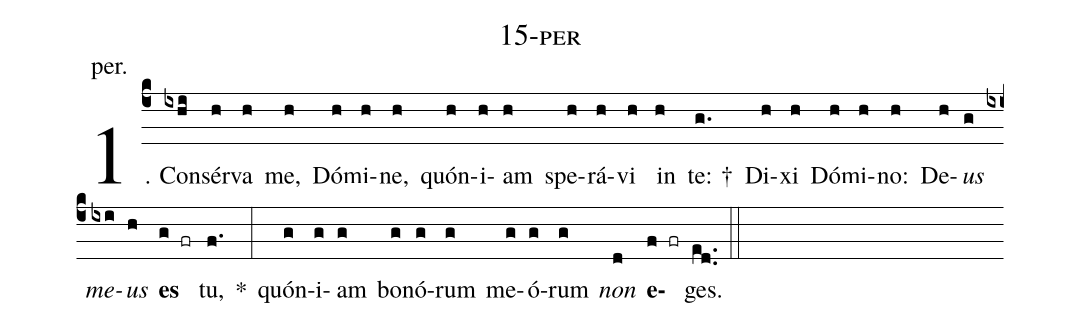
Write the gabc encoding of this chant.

name: 15-per;
annotation: per.;
%%
(c4)1. Con(ixhi)sér(h)va(h) me,(h) Dó(h)mi(h)ne,(h) quón(h)i(h)am(h) spe(h)rá(h)vi(h) in(h) te: †(g.) Di(h)xi(h) Dó(h)mi(h)no:(h) De(h)<i>us</i>(g) <i>me</i>(ixi)<i>us</i>(h) <b>es</b>(g fr) tu,(f.) *(:) quón(g)i(g)am(g) bo(g)nó(g)rum(g) me(g)ó(g)rum(g) <i>non</i>(d) <b>e</b>(f fr)ges.(ed..) (::)
